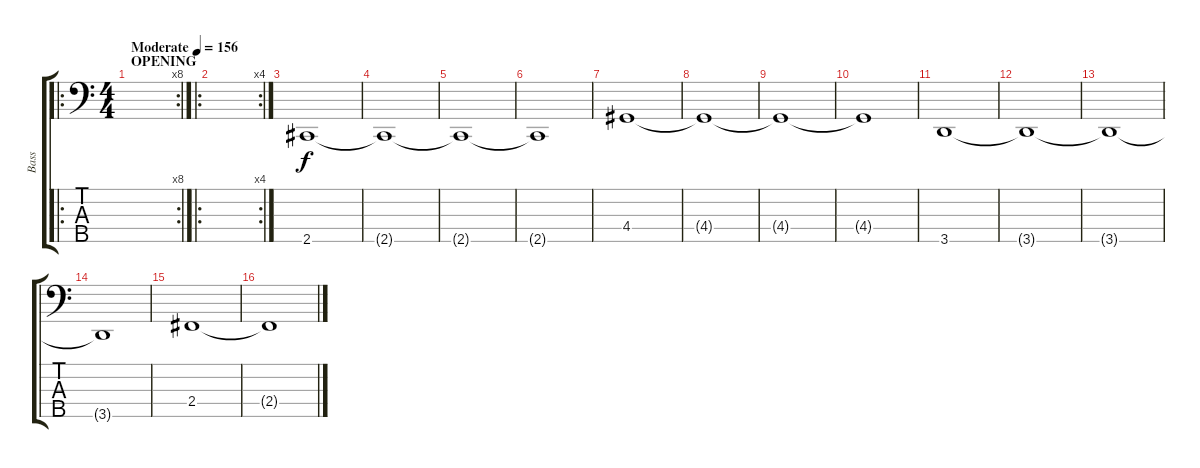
\track ("Bass" "Bass") {instrument electricbassfinger}
\staff {score tabs}
\tuning (G2 D2 A1 E1 B0) {hide}
\ro
\rc 8
\ts (4 4)
\section ("" "OPENING")
\tempo (156 "Moderate")
\clef f4
\ks c
|
\ro
\rc 4
|
2.5.1 |
2.5{t}.1 |
2.5{t}.1 |
2.5{t}.1 |
4.4.1 |
4.4{t}.1 |
4.4{t}.1 |
4.4{t}.1 |
3.5.1 |
3.5{t}.1 |
3.5{t}.1 |
3.5{t}.1 |
2.4.1 |
2.4{t}.1
